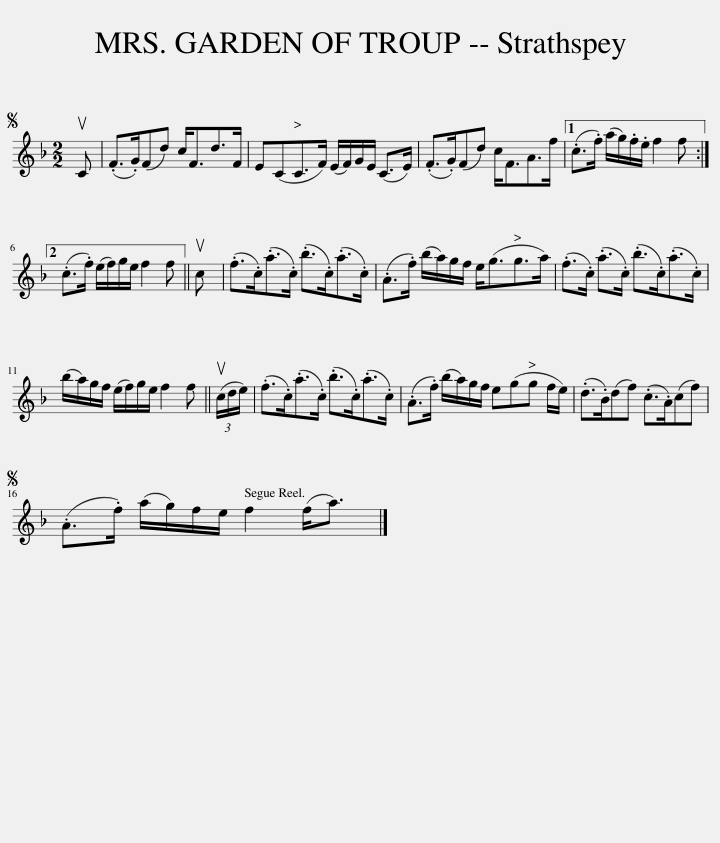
X:1
L:1/8
M:2/2
I:linebreak $
K:F
V:1 treble
V:1
S uC | (.F>.G)(Fd) c<Fd>F | E(CC>F) (E/F/)G/E/ (C>E) | (.F>.G)(Fd) c<FA>f |1 (.c>.f) (a/g/).f/.e/ f2 f :|2$ %5
 (.c>.f) (e/f/)g/e/ f2 f || uc | (.f>.c)(.a>.c) (.b>.c)(.a>.c) | (.A>.f) (b/a/)g/f/ e<(gg>a) | (.f>.c) (.a>.c) (.b>.c)(.a>.c) |$ %10
 (b/a/)g/f/ (e/f/)g/e/ f2 f || (3(uc/d/e/) | (.f>.c)(.a>.c) (.b>.c)(.a>.c) | (.A>.f) (b/a/)g/f/ e(gg f/e/) | (.d>.B)(df) (.c>.A)(cf) |$ %15
S (.A>.f) (a/g/)f/e/ f2 (f<a) |] %16
